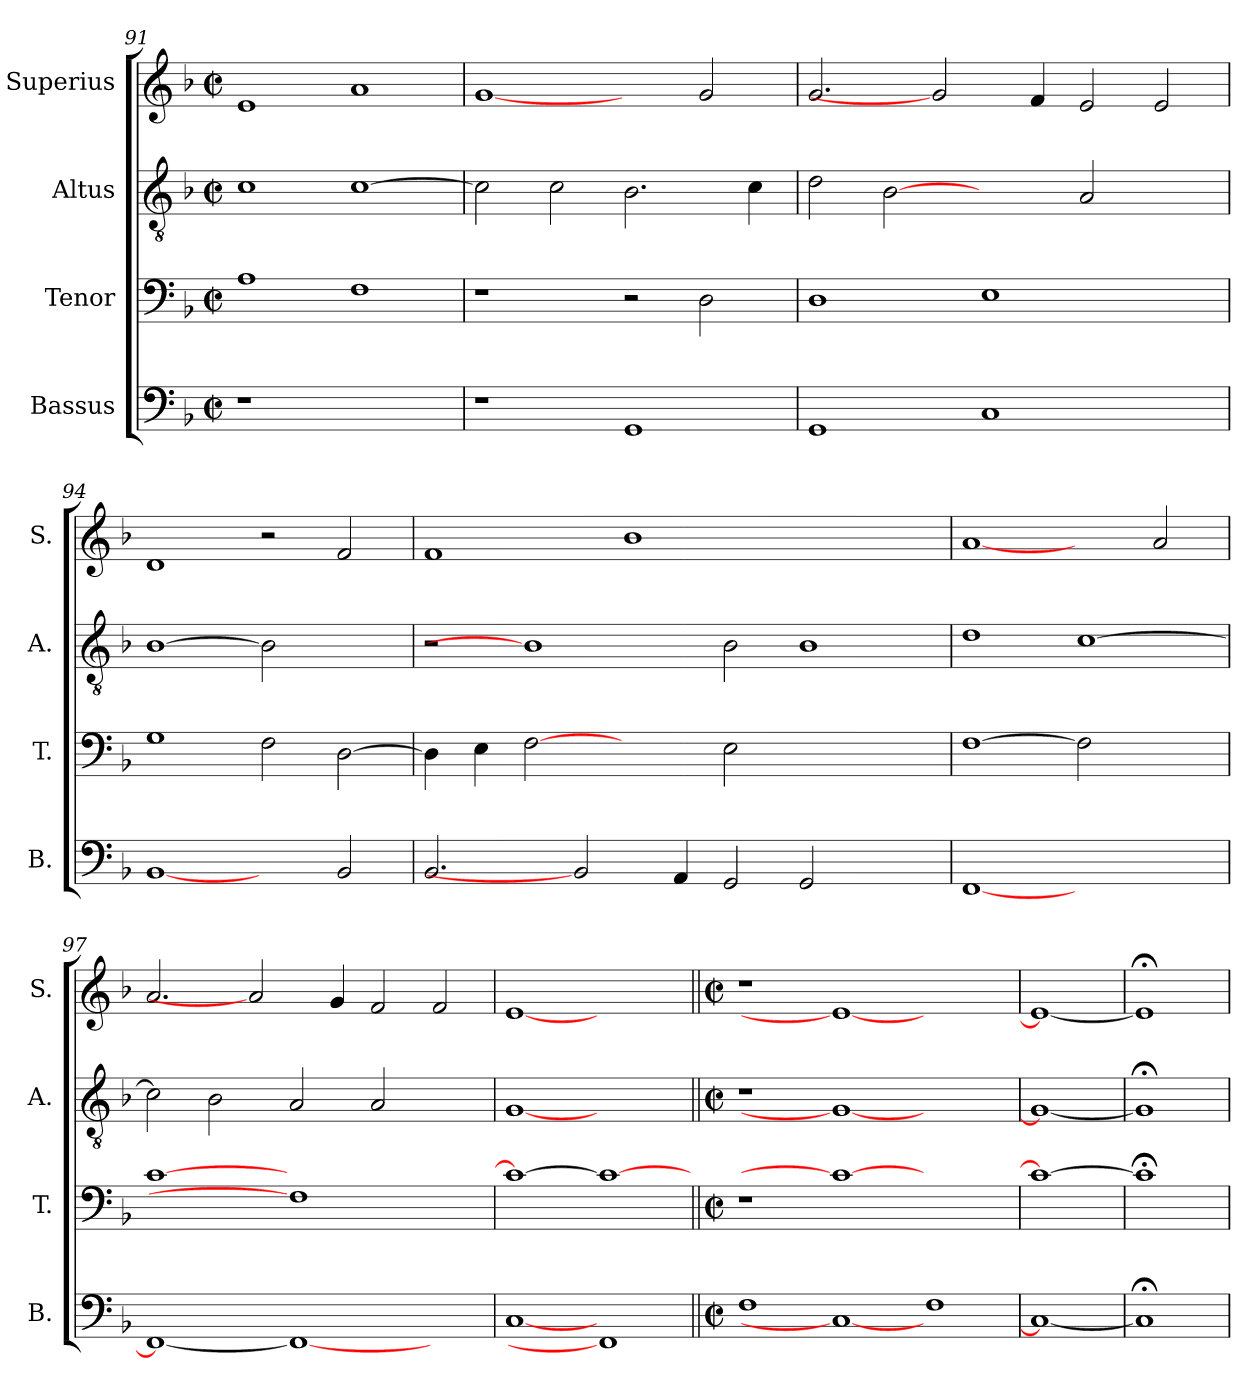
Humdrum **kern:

**kern	**kern	**kern	**kern
*part4	*part3	*part2	*part1
*staff4	*staff3	*staff2	*staff1
*I"Bassus	*I"Tenor	*I"Altus	*I"Superius
*I'B.	*I'T.	*I'A.	*I'S.
*clefF4	*clefF4	*clefGv2	*clefG2
*	*	*ITrd7c12	*
*k[b-]	*k[b-]	*k[b-]	*k[b-]
*F:	*F:	*F:	*F:
*M2/2	*M2/2	*M2/2	*M2/2
*met(c|)	*met(c|)	*met(c|)	*met(c|)
=91	=91	=91	=91
!LO:N:vis=1	!	!	!
1r	1Ai	1Ci	1ei
1ryy	1Fi	[>1Ci	1ai
=92	=92	=92	=92
1r	1r	2Ci\]	[1gi
.	.	2Ci\	.
1GGi	2r	2.BB-i\	2ryy
.	2Di\	.	2gi/
.	.	4Ci\	.
=93	=93	=93	=93
1GGi	1Di	2Di\	2.gi/
.	.	[2BB-i	.
.	.	.	2gi]
1Ci	1Ei	2ryy	.
.	.	.	4fi/
.	.	2AAi/	2ei/
2ryy	2ryy	2ryy	2ei/
!!LO:LB:g=z
=94	=94	=94	=94
[1BB-i	1Gi	[1BB-i	1di
2ryy	2Fi\	2BB-i]	2r
2BB-i/	[>2Di\	2ryy	2fi/
=95	=95	=95	=95
2.BB-i/	4Di\]	2r	1fi
.	4Ei\	.	.
.	[2Fi	1BB-i]	.
2BB-i]	.	.	.
.	2ryy	.	1b-i
4AAi/	.	.	.
2GGi/	2Ei\	2BB-i\	.
2GGi/	1ryy	1BB-i	1ryy
2ryy	.	.	.
=96	=96	=96	=96
[<1FFi	[1Fi	1Di	[1ai
1ryy	2Fi]	[>1Ci	2ryy
.	2ryy	.	2ai/
=97	=97	=97	=97
1FFi_<	[>1ci	2Ci\]	2.ai/
.	.	2BB-i\	.
.	.	.	2ai]
1FFi_	1Fi]	2AAi/	.
.	.	.	4gi/
.	.	2AAi/	2fi/
2ryy	2ryy	2ryy	2fi/
=98	=98	=98	=98
[1Ci	1ci_>	[1GGi	[1ei
1FFi]	1ci_	1ryy	1ryy
!!LO:LB:g=z
=99||	=99||	=99||	=99||
*M2/2	*M2/2	*M2/2	*M2/2
*met(c|)	*met(c|)	*met(c|)	*met(c|)
!	!LO:N:vis=1	!LO:N:vis=1	!LO:N:vis=1
1Fi	1r	1r	1r
1Ci_	1ci_	1GGi_	1ei_
1Fi	1ryy	1ryy	1ryy
=100	=100	=100	=100
1Ci_	1ci_	1GGi_	1ei_
=101	=101	=101	=101
1C;i]	1c;i]	1GG;i]	1e;i]
=	=	=	=
*-	*-	*-	*-
